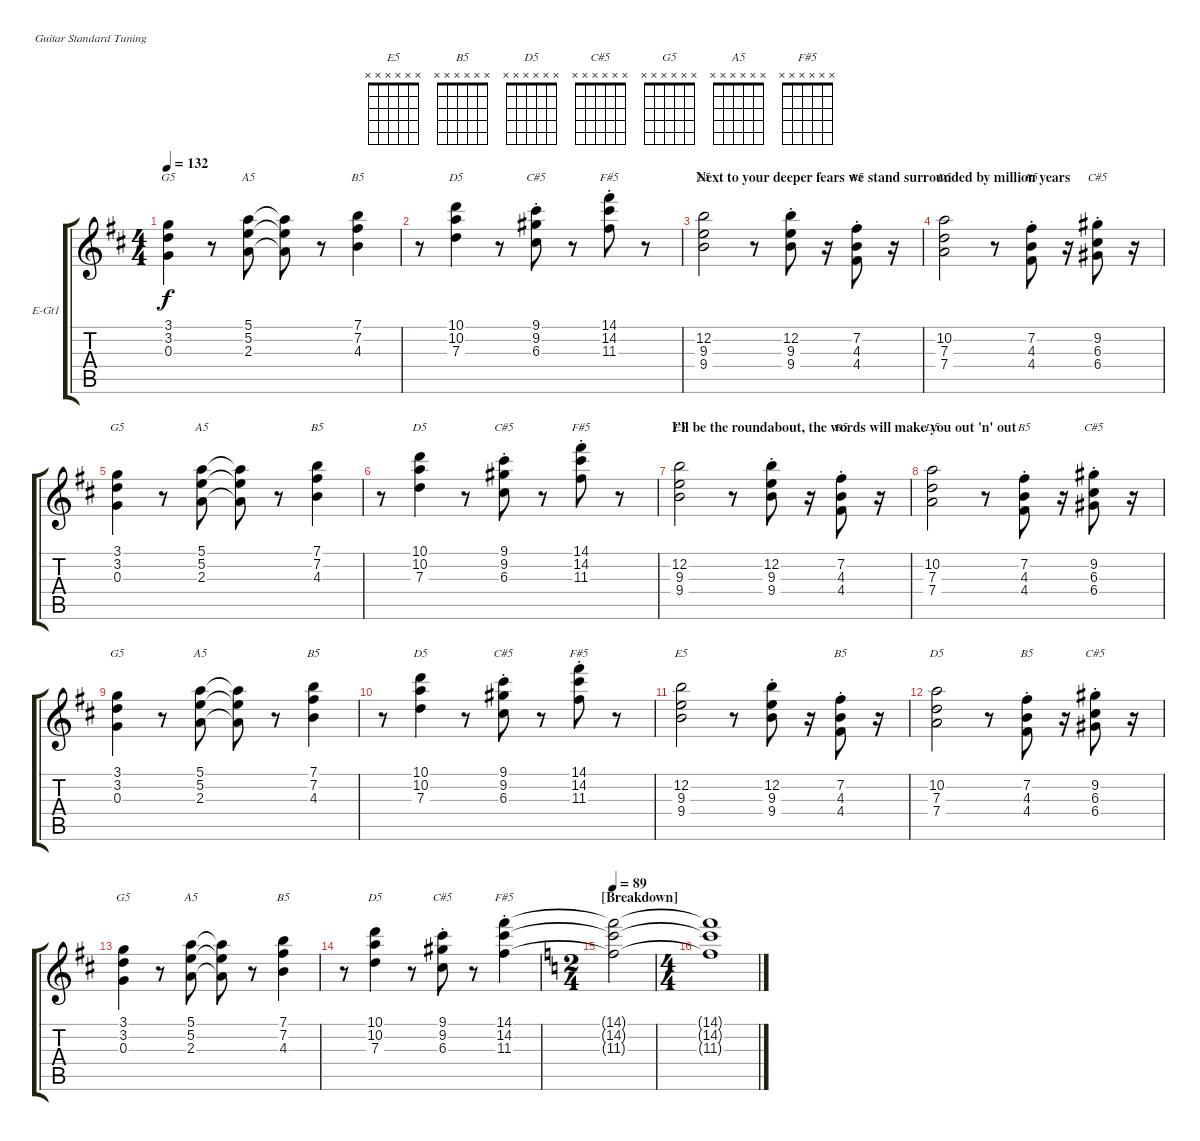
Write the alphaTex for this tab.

\bracketExtendMode groupsimilarinstruments
\firstSystemTrackNameOrientation horizontal
\otherSystemsTrackNameOrientation horizontal
\track ("Electric Guitar 1" "E-Gt1") {instrument overdrivenguitar}
\staff {score tabs}
\tuning (E4 B3 G3 D3 A2 E2)
\chord ("E5" x x x x x x)
\chord ("B5" x x x x x x)
\chord ("D5" x x x x x x)
\chord ("C#5" x x x x x x)
\chord ("G5" x x x x x x)
\chord ("A5" x x x x x x)
\chord ("F#5" x x x x x x)
\ts (4 4)
\tempo 132
\clef g2
\ks bminor
(3.1 3.2 0.3).4{ch "G5" dy f} r.8 (5.1 5.2 2.3).8{ch "A5"} (5.1{t} 5.2{t} 2.3{t}).8 r.8 (7.1 7.2 4.3).4{ch "B5"} |
r.8 (10.1 10.2 7.3).4{ch "D5"} r.8 (9.1{st} 9.2{st} 6.3{st}).8{ch "C#5"} r.8 (14.1{st} 14.2{st} 11.3{st}).8{ch "F#5"} r.8 |
\section ("" "Next to your deeper fears we stand surrounded by million years")
(12.2 9.3 9.4).2{ch "E5"} r.8 (12.2{st} 9.3{st} 9.4{st}).8 r.16 (7.2{st} 4.3{st} 4.4{st}).8{ch "B5"} r.16 |
(10.2 7.3 7.4).2{ch "D5"} r.8 (7.2{st} 4.3{st} 4.4{st}).8{ch "B5"} r.16 (9.2{st} 6.3{st} 6.4{st}).8{ch "C#5"} r.16 |
(3.1 3.2 0.3).4{ch "G5"} r.8 (5.1 5.2 2.3).8{ch "A5"} (5.1{t} 5.2{t} 2.3{t}).8 r.8 (7.1 7.2 4.3).4{ch "B5"} |
r.8 (10.1 10.2 7.3).4{ch "D5"} r.8 (9.1{st} 9.2{st} 6.3{st}).8{ch "C#5"} r.8 (14.1{st} 14.2{st} 11.3{st}).8{ch "F#5"} r.8 |
\section ("" "I'll be the roundabout, the words will make you out 'n' out")
(12.2 9.3 9.4).2{ch "E5"} r.8 (12.2{st} 9.3{st} 9.4{st}).8 r.16 (7.2{st} 4.3{st} 4.4{st}).8{ch "B5"} r.16 |
(10.2 7.3 7.4).2{ch "D5"} r.8 (7.2{st} 4.3{st} 4.4{st}).8{ch "B5"} r.16 (9.2{st} 6.3{st} 6.4{st}).8{ch "C#5"} r.16 |
(3.1 3.2 0.3).4{ch "G5"} r.8 (5.1 5.2 2.3).8{ch "A5"} (5.1{t} 5.2{t} 2.3{t}).8 r.8 (7.1 7.2 4.3).4{ch "B5"} |
r.8 (10.1 10.2 7.3).4{ch "D5"} r.8 (9.1{st} 9.2{st} 6.3{st}).8{ch "C#5"} r.8 (14.1{st} 14.2{st} 11.3{st}).8{ch "F#5"} r.8 |
(12.2 9.3 9.4).2{ch "E5"} r.8 (12.2{st} 9.3{st} 9.4{st}).8 r.16 (7.2{st} 4.3{st} 4.4{st}).8{ch "B5"} r.16 |
(10.2 7.3 7.4).2{ch "D5"} r.8 (7.2{st} 4.3{st} 4.4{st}).8{ch "B5"} r.16 (9.2{st} 6.3{st} 6.4{st}).8{ch "C#5"} r.16 |
(3.1 3.2 0.3).4{ch "G5"} r.8 (5.1 5.2 2.3).8{ch "A5"} (5.1{t} 5.2{t} 2.3{t}).8 r.8 (7.1 7.2 4.3).4{ch "B5"} |
r.8 (10.1 10.2 7.3).4{ch "D5"} r.8 (9.1{st} 9.2{st} 6.3{st}).8{ch "C#5"} r.8 (14.1{st} 14.2{st} 11.3{st}).4{ch "F#5"} |
\ts (2 4)
\section ("" "[Breakdown]")
\tempo (89 0.00625)
\ks aminor
(14.2{t} 11.3{t} 14.1{t}).2 |
\ts (4 4)
(14.2{t} 11.3{t} 14.1{t}).1
